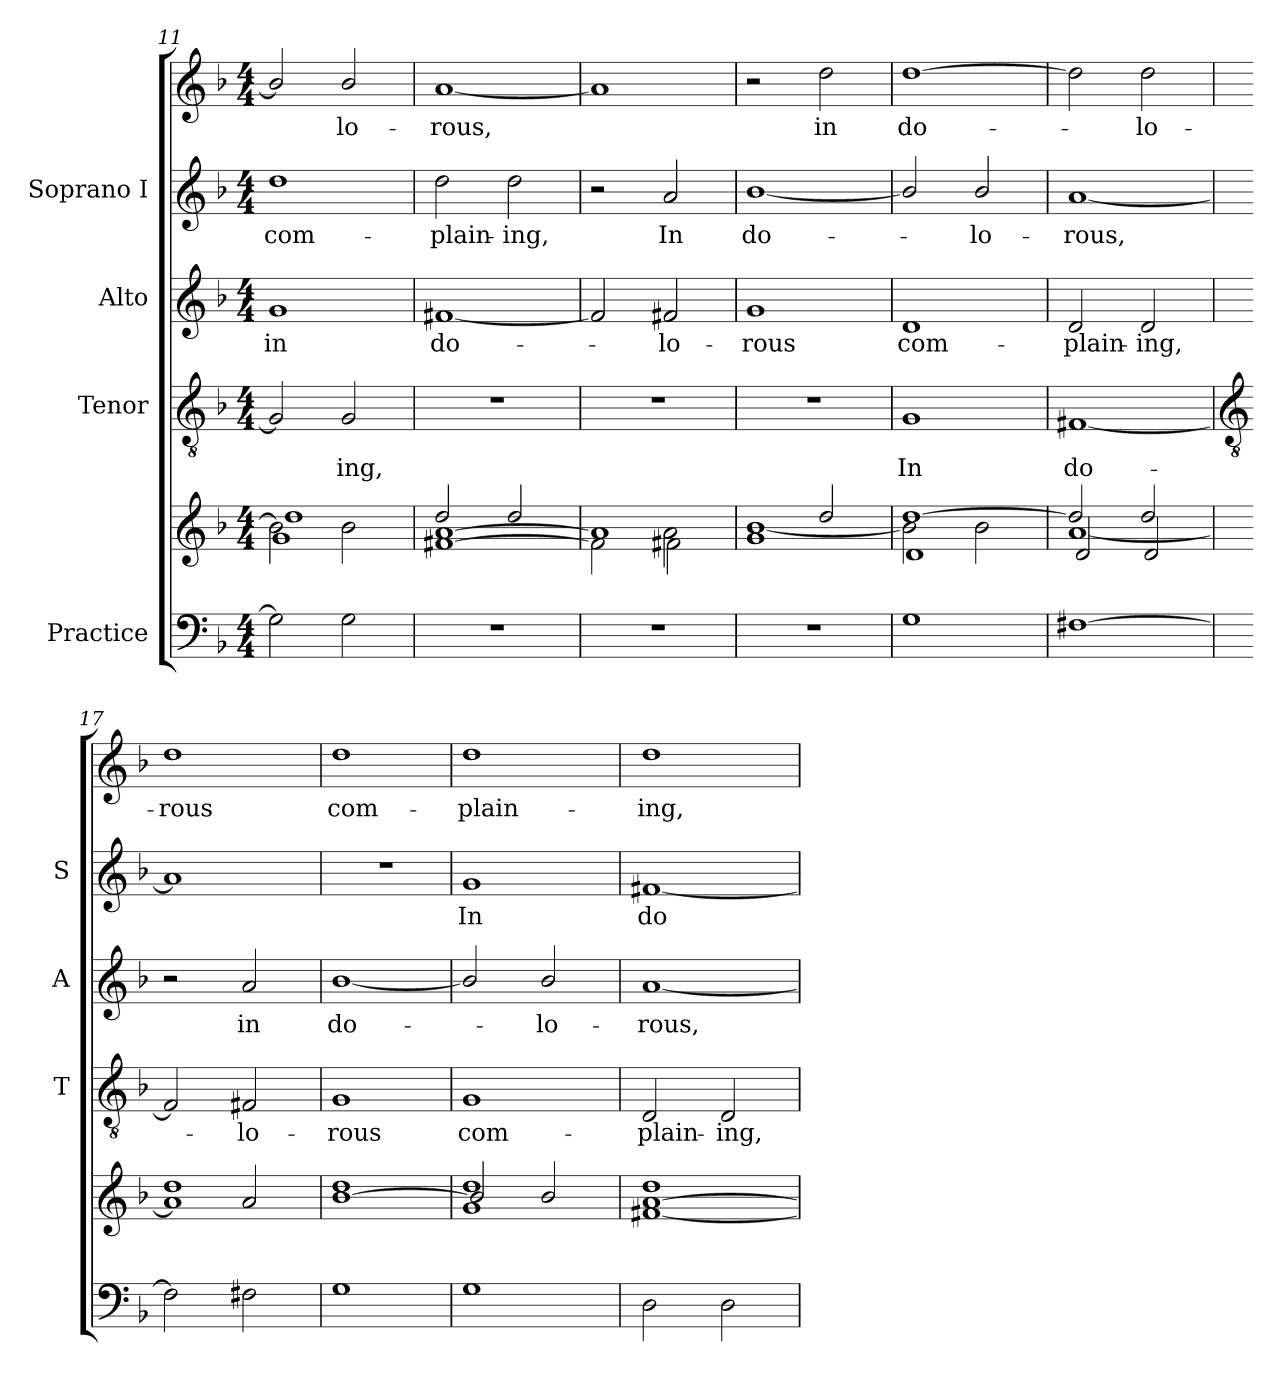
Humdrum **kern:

**kern	**kern	**kern	**text	**kern	**text	**kern	**text	**kern	**text
*part4	*part4	*part3	*part3	*part2	*part2	*part1	*part1	*part1	*part1
*staff6	*staff5	*staff4	*staff4	*staff3	*staff3	*staff2	*staff2	*staff1	*staff1
*I"Practice	*	*I"Tenor	*	*I"Alto	*	*I"Soprano I	*	*	*
*	*	*I'T	*	*I'A	*	*I'S	*	*	*
*clefF4	*clefG2	*clefGv2	*	*clefG2	*	*clefG2	*	*clefG2	*
*k[b-]	*k[b-]	*k[b-]	*	*k[b-]	*	*k[b-]	*	*k[b-]	*
*F:	*F:	*F:	*	*F:	*	*F:	*	*F:	*
*M4/4	*M4/4	*M4/4	*	*M4/4	*	*M4/4	*	*M4/4	*
=11	=11	=11	=11	=11	=11	=11	=11	=11	=11
*	*^	*	*	*	*	*	*	*	*
*	*	*^	*	*	*	*	*	*	*	*
!	!	!	!	!	!	!	!LO:LY:b	!	!LO:LY:b	!	!
2G]	2b-\]	1dd	1g	2G]	.	1g	in	1dd	-com-	2b-/]	.
!	!	!	!	!	!LO:LY:b	!	!	!	!	!	!LO:LY:b
2G	2b-\	.	.	2G	-ing,	.	.	.	.	2b-/	lo-
=12	=12	=12	=12	=12	=12	=12	=12	=12	=12	=12	=12
!	!	!	!	!	!	!	!LO:LY:b	!	!LO:LY:b	!	!LO:LY:b
1r	[1a	2dd/	[1f#X	1r	.	[1f#X	do-	2dd	plain-	[1a	-rous,
!	!	!	!	!	!	!	!	!	!LO:LY:b	!	!
.	.	2dd/	.	.	.	.	.	2dd	-ing,	.	.
=13	=13	=13	=13	=13	=13	=13	=13	=13	=13	=13	=13
1r	1a]	2ryy	2f#\]	1r	.	2f#]	.	2r	.	1a]	.
!	!	!	!	!	!	!	!LO:LY:b	!	!LO:LY:b	!	!
.	.	2a\	2f#\	.	.	2f#	lo-	2a	In	.	.
=14	=14	=14	=14	=14	=14	=14	=14	=14	=14	=14	=14
!	!	!	!	!	!	!	!LO:LY:b	!	!LO:LY:b	!	!
1r	2ryy	[1b-/	1g	1r	.	1g	-rous	[1b-/	do-	2r	.
!	!	!	!	!	!	!	!	!	!	!	!LO:LY:b
.	2dd/	.	.	.	.	.	.	.	.	2dd	in
=15	=15	=15	=15	=15	=15	=15	=15	=15	=15	=15	=15
!	!	!	!	!	!LO:LY:b	!	!LO:LY:b	!	!	!	!LO:LY:b
1G	[1dd	2b-\]	1d	1G	In	1d	com-	2b-/]	.	[1dd	do-
!	!	!	!	!	!	!	!	!	!LO:LY:b	!	!
.	.	2b-\	.	.	.	.	.	2b-/	lo-	.	.
=16	=16	=16	=16	=16	=16	=16	=16	=16	=16	=16	=16
!	!	!	!	!	!LO:LY:b	!	!LO:LY:b	!	!LO:LY:b	!	!
[1F#X	2dd/]	[1a	2d	[1F#X	do-	2d	-plain-	[1a	-rous,	2dd]	.
!	!	!	!	!	!	!	!LO:LY:b	!	!	!	!LO:LY:b
.	2dd/	.	2d	.	.	2d	-ing,	.	.	2dd	-lo-
!!LO:LB:g=z
=17	=17	=17	=17	=17	=17	=17	=17	=17	=17	=17	=17
*	*	*	*	*clefGv2	*	*	*	*	*	*	*
!	!	!	!	!	!	!	!	!	!	!	!LO:LY:b
2F#\]	1dd	1a]	2ryy	2F#]	.	2r	.	1a]	.	1dd	rous
!	!	!	!	!	!LO:LY:b	!	!LO:LY:b	!	!	!	!
2F#\	.	.	2a	2F#	lo-	2a	in	.	.	.	.
=18	=18	=18	=18	=18	=18	=18	=18	=18	=18	=18	=18
!	!	!	!	!	!LO:LY:b	!	!LO:LY:b	!	!	!	!LO:LY:b
1G\	1dd	1ryy	[1b-/	1G	-rous	[1b-/	do-	1r	.	1dd	com-
=19	=19	=19	=19	=19	=19	=19	=19	=19	=19	=19	=19
!	!	!	!	!	!LO:LY:b	!	!	!	!LO:LY:b	!	!LO:LY:b
1G\	1dd	1g	2b-/]	1G	com-	2b-/]	.	1g	-In	1dd	-plain-
!	!	!	!	!	!	!	!LO:LY:b	!	!	!	!
.	.	.	2b-/	.	.	2b-/	lo-	.	.	.	.
=20	=20	=20	=20	=20	=20	=20	=20	=20	=20	=20	=20
!	!	!	!	!	!LO:LY:b	!	!LO:LY:b	!	!LO:LY:b	!	!LO:LY:b
2D\	1dd	[1f#X	[1a	2D	-plain-	[1a	-rous,	[1f#X	do-	1dd	ing,
!	!	!	!	!	!LO:LY:b	!	!	!	!	!	!
2D\	.	.	.	2D	-ing,	.	.	.	.	.	.
*	*v	*v	*v	*	*	*	*	*	*	*	*
=	=	=	=	=	=	=	=	=	=
*-	*-	*-	*-	*-	*-	*-	*-	*-	*-
